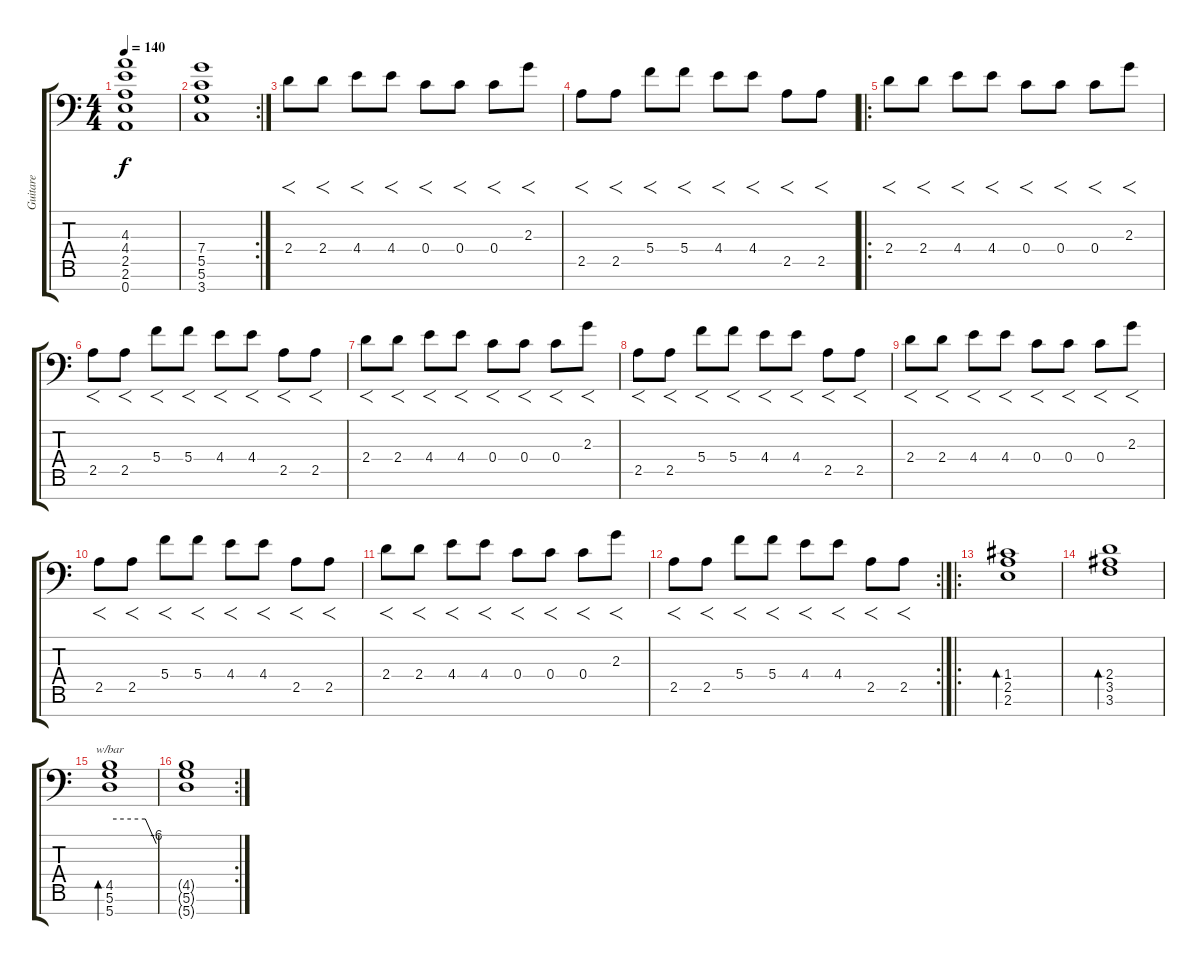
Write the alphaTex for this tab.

\track ("Guitare" "Guitare") {instrument distortionguitar}
\staff {score tabs}
\tuning (D4 A3 F3 C3 G2 D2 A1) {hide}
\ts (4 4)
\tempo 140
\clef f4
\ks c
(4.3 4.4 2.5 2.6 0.7).1{dy f} |
\rc 2
(7.4 5.5 5.6 3.7).1 |
2.4.8{f instrument electricguitarclean} 2.4.8{f} 4.4.8{f} 4.4.8{f} 0.4.8{f} 0.4.8{f} 0.4.8{f} 2.3.8{f} |
2.5.8{f} 2.5.8{f} 5.4.8{f} 5.4.8{f} 4.4.8{f} 4.4.8{f} 2.5.8{f} 2.5.8{f} |
\ro
2.4.8{f} 2.4.8{f} 4.4.8{f} 4.4.8{f} 0.4.8{f} 0.4.8{f} 0.4.8{f} 2.3.8{f} |
2.5.8{f} 2.5.8{f} 5.4.8{f} 5.4.8{f} 4.4.8{f} 4.4.8{f} 2.5.8{f} 2.5.8{f} |
2.4.8{f} 2.4.8{f} 4.4.8{f} 4.4.8{f} 0.4.8{f} 0.4.8{f} 0.4.8{f} 2.3.8{f} |
2.5.8{f} 2.5.8{f} 5.4.8{f} 5.4.8{f} 4.4.8{f} 4.4.8{f} 2.5.8{f} 2.5.8{f} |
2.4.8{f} 2.4.8{f} 4.4.8{f} 4.4.8{f} 0.4.8{f} 0.4.8{f} 0.4.8{f} 2.3.8{f} |
2.5.8{f} 2.5.8{f} 5.4.8{f} 5.4.8{f} 4.4.8{f} 4.4.8{f} 2.5.8{f} 2.5.8{f} |
2.4.8{f} 2.4.8{f} 4.4.8{f} 4.4.8{f} 0.4.8{f} 0.4.8{f} 0.4.8{f} 2.3.8{f} |
\rc 2
2.5.8{f} 2.5.8{f} 5.4.8{f} 5.4.8{f} 4.4.8{f} 4.4.8{f} 2.5.8{f} 2.5.8{f} |
\ro
(1.4 2.5 2.6).1{bd 480 instrument overdrivenguitar} |
(2.4 3.5 3.6).1{bd 480} |
(4.5 5.6 5.7).1{tbe (custom default 0 0 46 0 60 -24) bd 480} |
\rc 2
(4.5{t} 5.6{t} 5.7{t}).1
